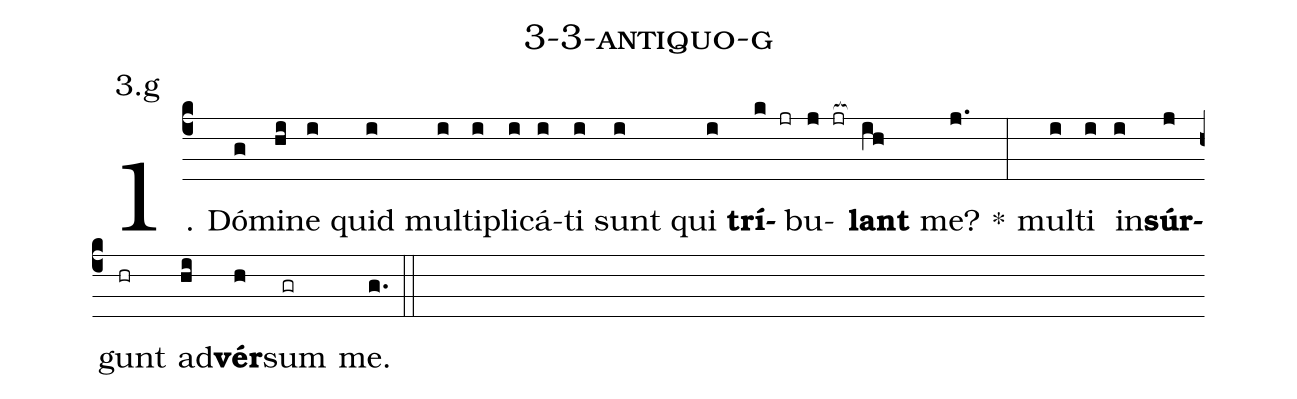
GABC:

name: 3-3-antiquo-g;
annotation: 3.g;
%%
(c4)1. Dó(g)mi(hi)ne(i) quid(i) mul(i)ti(i)pli(i)cá(i)ti(i) sunt(i) qui(i) <b>trí</b>(k jr)bu(j jr[ocb:1{])<b>lant</b>(ih[ocb:0}]) me?(j.) *(:) mul(i)ti(i) in(i)<b>súr</b>(j)gunt(hr) ad(hi)<b>vér</b>(h)sum(gr) me.(g.) (::)
